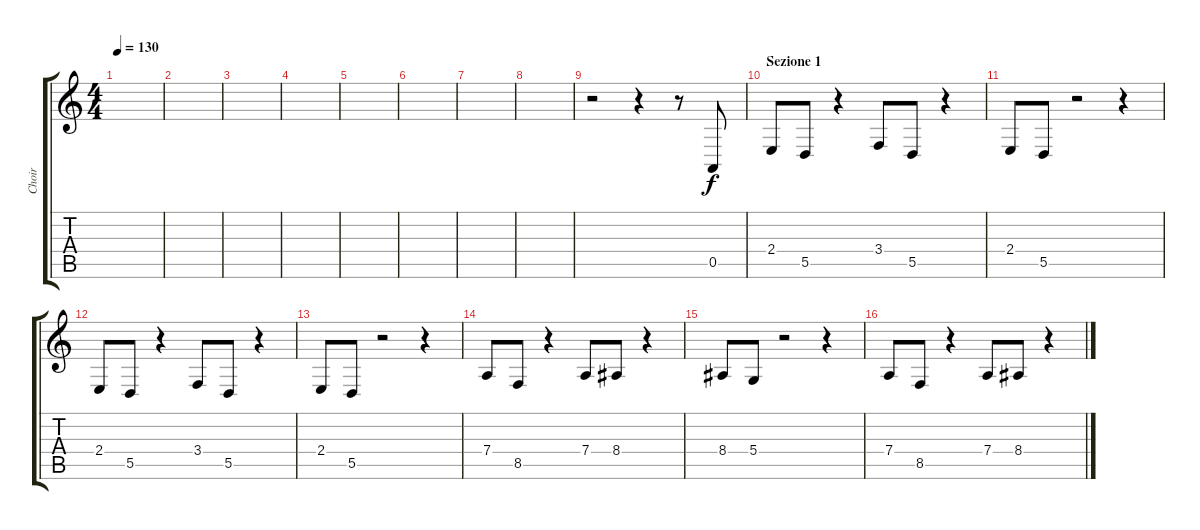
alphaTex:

\track ("Choir" "Choir") {instrument pad4choir}
\staff {score tabs}
\tuning (E4 B3 G3 D3 A2 E2) {hide}
\ts (4 4)
\tempo 130
\clef g2
\ks c
|
|
|
|
|
|
|
|
r.2 r.4 r.8 0.5.8 |
\section ("" "Sezione 1")
2.4.8 5.5.8 r.4 3.4.8 5.5.8 r.4 |
2.4.8 5.5.8 r.2 r.4 |
2.4.8 5.5.8 r.4 3.4.8 5.5.8 r.4 |
2.4.8 5.5.8 r.2 r.4 |
7.4.8 8.5.8 r.4 7.4.8 8.4.8 r.4 |
8.4.8 5.4.8 r.2 r.4 |
7.4.8 8.5.8 r.4 7.4.8 8.4.8 r.4
